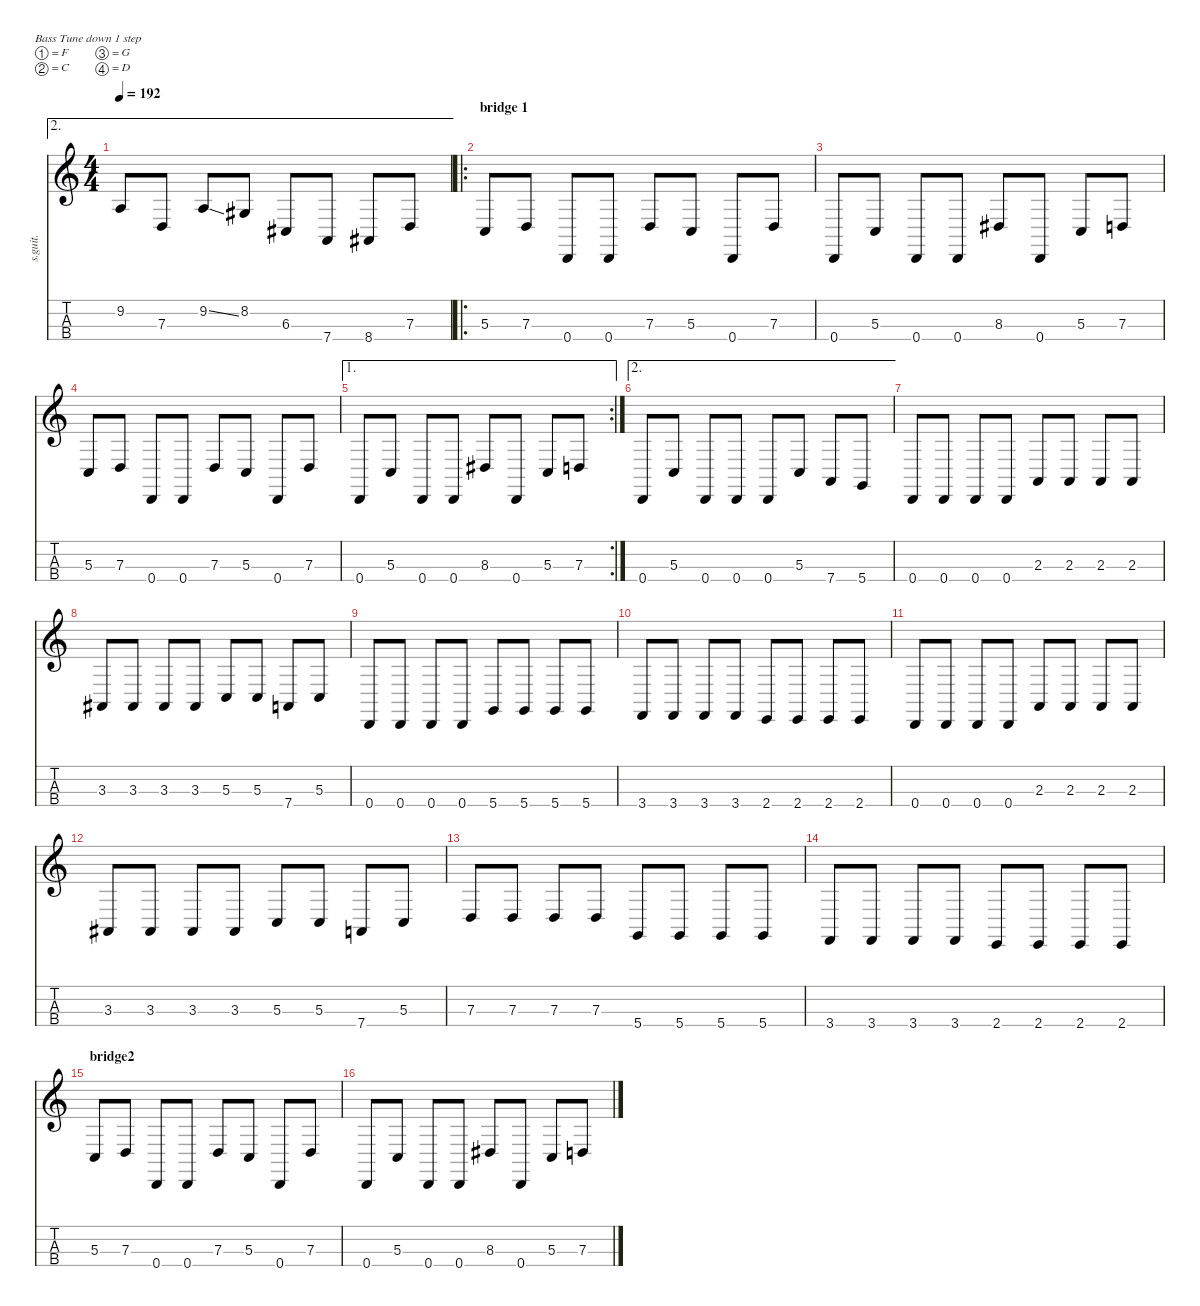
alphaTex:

\defaultSystemsLayout 4
\hideDynamics
\bracketExtendMode nobrackets
\track ("Henkka Blacksmith" "s.guit.") {instrument electricbasspick}
\staff {score tabs}
\tuning (F2 C2 G1 D1)
\ae 2
\ts (4 4)
\tempo 192
\clef g2
\ks c
9.2.8{lyrics (0 "") lyrics (1 "") lyrics (2 "") lyrics (3 "") lyrics (4 "") dy f} 7.3.8{lyrics (0 "") lyrics (1 "") lyrics (2 "") lyrics (3 "") lyrics (4 "")} 9.2{ss}.8{lyrics (0 "") lyrics (1 "") lyrics (2 "") lyrics (3 "") lyrics (4 "")} 8.2{acc #}.8{lyrics (0 "") lyrics (1 "") lyrics (2 "") lyrics (3 "") lyrics (4 "")} 6.3{acc #}.8{lyrics (0 "") lyrics (1 "") lyrics (2 "") lyrics (3 "") lyrics (4 "")} 7.4.8{lyrics (0 "") lyrics (1 "") lyrics (2 "") lyrics (3 "") lyrics (4 "")} 8.4{acc #}.8{lyrics (0 "") lyrics (1 "") lyrics (2 "") lyrics (3 "") lyrics (4 "")} 7.3.8{lyrics (0 "") lyrics (1 "") lyrics (2 "") lyrics (3 "") lyrics (4 "")} |
\ro
\section ("" "bridge 1")
5.3.8{lyrics (0 "") lyrics (1 "") lyrics (2 "") lyrics (3 "") lyrics (4 "")} 7.3.8{lyrics (0 "") lyrics (1 "") lyrics (2 "") lyrics (3 "") lyrics (4 "")} 0.4.8{lyrics (0 "") lyrics (1 "") lyrics (2 "") lyrics (3 "") lyrics (4 "")} 0.4.8{lyrics (0 "") lyrics (1 "") lyrics (2 "") lyrics (3 "") lyrics (4 "")} 7.3.8{lyrics (0 "") lyrics (1 "") lyrics (2 "") lyrics (3 "") lyrics (4 "")} 5.3.8{lyrics (0 "") lyrics (1 "") lyrics (2 "") lyrics (3 "") lyrics (4 "")} 0.4.8{lyrics (0 "") lyrics (1 "") lyrics (2 "") lyrics (3 "") lyrics (4 "")} 7.3.8{lyrics (0 "") lyrics (1 "") lyrics (2 "") lyrics (3 "") lyrics (4 "")} |
0.4.8{lyrics (0 "") lyrics (1 "") lyrics (2 "") lyrics (3 "") lyrics (4 "")} 5.3.8{lyrics (0 "") lyrics (1 "") lyrics (2 "") lyrics (3 "") lyrics (4 "")} 0.4.8{lyrics (0 "") lyrics (1 "") lyrics (2 "") lyrics (3 "") lyrics (4 "")} 0.4.8{lyrics (0 "") lyrics (1 "") lyrics (2 "") lyrics (3 "") lyrics (4 "")} 8.3{acc #}.8{lyrics (0 "") lyrics (1 "") lyrics (2 "") lyrics (3 "") lyrics (4 "")} 0.4.8{lyrics (0 "") lyrics (1 "") lyrics (2 "") lyrics (3 "") lyrics (4 "")} 5.3.8{lyrics (0 "") lyrics (1 "") lyrics (2 "") lyrics (3 "") lyrics (4 "")} 7.3.8{lyrics (0 "") lyrics (1 "") lyrics (2 "") lyrics (3 "") lyrics (4 "")} |
5.3.8{lyrics (0 "") lyrics (1 "") lyrics (2 "") lyrics (3 "") lyrics (4 "")} 7.3.8{lyrics (0 "") lyrics (1 "") lyrics (2 "") lyrics (3 "") lyrics (4 "")} 0.4.8{lyrics (0 "") lyrics (1 "") lyrics (2 "") lyrics (3 "") lyrics (4 "")} 0.4.8{lyrics (0 "") lyrics (1 "") lyrics (2 "") lyrics (3 "") lyrics (4 "")} 7.3.8{lyrics (0 "") lyrics (1 "") lyrics (2 "") lyrics (3 "") lyrics (4 "")} 5.3.8{lyrics (0 "") lyrics (1 "") lyrics (2 "") lyrics (3 "") lyrics (4 "")} 0.4.8{lyrics (0 "") lyrics (1 "") lyrics (2 "") lyrics (3 "") lyrics (4 "")} 7.3.8{lyrics (0 "") lyrics (1 "") lyrics (2 "") lyrics (3 "") lyrics (4 "")} |
\ae 1
\rc 2
0.4.8{lyrics (0 "") lyrics (1 "") lyrics (2 "") lyrics (3 "") lyrics (4 "")} 5.3.8{lyrics (0 "") lyrics (1 "") lyrics (2 "") lyrics (3 "") lyrics (4 "")} 0.4.8{lyrics (0 "") lyrics (1 "") lyrics (2 "") lyrics (3 "") lyrics (4 "")} 0.4.8{lyrics (0 "") lyrics (1 "") lyrics (2 "") lyrics (3 "") lyrics (4 "")} 8.3{acc #}.8{lyrics (0 "") lyrics (1 "") lyrics (2 "") lyrics (3 "") lyrics (4 "")} 0.4.8{lyrics (0 "") lyrics (1 "") lyrics (2 "") lyrics (3 "") lyrics (4 "")} 5.3.8{lyrics (0 "") lyrics (1 "") lyrics (2 "") lyrics (3 "") lyrics (4 "")} 7.3.8{lyrics (0 "") lyrics (1 "") lyrics (2 "") lyrics (3 "") lyrics (4 "")} |
\ae 2
0.4.8{lyrics (0 "") lyrics (1 "") lyrics (2 "") lyrics (3 "") lyrics (4 "")} 5.3.8{lyrics (0 "") lyrics (1 "") lyrics (2 "") lyrics (3 "") lyrics (4 "")} 0.4.8{lyrics (0 "") lyrics (1 "") lyrics (2 "") lyrics (3 "") lyrics (4 "")} 0.4.8{lyrics (0 "") lyrics (1 "") lyrics (2 "") lyrics (3 "") lyrics (4 "")} 0.4.8{lyrics (0 "") lyrics (1 "") lyrics (2 "") lyrics (3 "") lyrics (4 "")} 5.3.8{lyrics (0 "") lyrics (1 "") lyrics (2 "") lyrics (3 "") lyrics (4 "")} 7.4.8{lyrics (0 "") lyrics (1 "") lyrics (2 "") lyrics (3 "") lyrics (4 "")} 5.4.8{lyrics (0 "") lyrics (1 "") lyrics (2 "") lyrics (3 "") lyrics (4 "")} |
0.4.8{lyrics (0 "") lyrics (1 "") lyrics (2 "") lyrics (3 "") lyrics (4 "")} 0.4.8{lyrics (0 "") lyrics (1 "") lyrics (2 "") lyrics (3 "") lyrics (4 "")} 0.4.8{lyrics (0 "") lyrics (1 "") lyrics (2 "") lyrics (3 "") lyrics (4 "")} 0.4.8{lyrics (0 "") lyrics (1 "") lyrics (2 "") lyrics (3 "") lyrics (4 "")} 2.3.8{lyrics (0 "") lyrics (1 "") lyrics (2 "") lyrics (3 "") lyrics (4 "")} 2.3.8{lyrics (0 "") lyrics (1 "") lyrics (2 "") lyrics (3 "") lyrics (4 "")} 2.3.8{lyrics (0 "") lyrics (1 "") lyrics (2 "") lyrics (3 "") lyrics (4 "")} 2.3.8{lyrics (0 "") lyrics (1 "") lyrics (2 "") lyrics (3 "") lyrics (4 "")} |
3.3{acc #}.8{lyrics (0 "") lyrics (1 "") lyrics (2 "") lyrics (3 "") lyrics (4 "")} 3.3{acc #}.8{lyrics (0 "") lyrics (1 "") lyrics (2 "") lyrics (3 "") lyrics (4 "")} 3.3{acc #}.8{lyrics (0 "") lyrics (1 "") lyrics (2 "") lyrics (3 "") lyrics (4 "")} 3.3{acc #}.8{lyrics (0 "") lyrics (1 "") lyrics (2 "") lyrics (3 "") lyrics (4 "")} 5.3.8{lyrics (0 "") lyrics (1 "") lyrics (2 "") lyrics (3 "") lyrics (4 "")} 5.3.8{lyrics (0 "") lyrics (1 "") lyrics (2 "") lyrics (3 "") lyrics (4 "")} 7.4.8{lyrics (0 "") lyrics (1 "") lyrics (2 "") lyrics (3 "") lyrics (4 "")} 5.3.8{lyrics (0 "") lyrics (1 "") lyrics (2 "") lyrics (3 "") lyrics (4 "")} |
0.4.8{lyrics (0 "") lyrics (1 "") lyrics (2 "") lyrics (3 "") lyrics (4 "")} 0.4.8{lyrics (0 "") lyrics (1 "") lyrics (2 "") lyrics (3 "") lyrics (4 "")} 0.4.8{lyrics (0 "") lyrics (1 "") lyrics (2 "") lyrics (3 "") lyrics (4 "")} 0.4.8{lyrics (0 "") lyrics (1 "") lyrics (2 "") lyrics (3 "") lyrics (4 "")} 5.4.8{lyrics (0 "") lyrics (1 "") lyrics (2 "") lyrics (3 "") lyrics (4 "")} 5.4.8{lyrics (0 "") lyrics (1 "") lyrics (2 "") lyrics (3 "") lyrics (4 "")} 5.4.8{lyrics (0 "") lyrics (1 "") lyrics (2 "") lyrics (3 "") lyrics (4 "")} 5.4.8{lyrics (0 "") lyrics (1 "") lyrics (2 "") lyrics (3 "") lyrics (4 "")} |
3.4.8{lyrics (0 "") lyrics (1 "") lyrics (2 "") lyrics (3 "") lyrics (4 "")} 3.4.8{lyrics (0 "") lyrics (1 "") lyrics (2 "") lyrics (3 "") lyrics (4 "")} 3.4.8{lyrics (0 "") lyrics (1 "") lyrics (2 "") lyrics (3 "") lyrics (4 "")} 3.4.8{lyrics (0 "") lyrics (1 "") lyrics (2 "") lyrics (3 "") lyrics (4 "")} 2.4.8{lyrics (0 "") lyrics (1 "") lyrics (2 "") lyrics (3 "") lyrics (4 "")} 2.4.8{lyrics (0 "") lyrics (1 "") lyrics (2 "") lyrics (3 "") lyrics (4 "")} 2.4.8{lyrics (0 "") lyrics (1 "") lyrics (2 "") lyrics (3 "") lyrics (4 "")} 2.4.8{lyrics (0 "") lyrics (1 "") lyrics (2 "") lyrics (3 "") lyrics (4 "")} |
0.4.8{lyrics (0 "") lyrics (1 "") lyrics (2 "") lyrics (3 "") lyrics (4 "")} 0.4.8{lyrics (0 "") lyrics (1 "") lyrics (2 "") lyrics (3 "") lyrics (4 "")} 0.4.8{lyrics (0 "") lyrics (1 "") lyrics (2 "") lyrics (3 "") lyrics (4 "")} 0.4.8{lyrics (0 "") lyrics (1 "") lyrics (2 "") lyrics (3 "") lyrics (4 "")} 2.3.8{lyrics (0 "") lyrics (1 "") lyrics (2 "") lyrics (3 "") lyrics (4 "")} 2.3.8{lyrics (0 "") lyrics (1 "") lyrics (2 "") lyrics (3 "") lyrics (4 "")} 2.3.8{lyrics (0 "") lyrics (1 "") lyrics (2 "") lyrics (3 "") lyrics (4 "")} 2.3.8{lyrics (0 "") lyrics (1 "") lyrics (2 "") lyrics (3 "") lyrics (4 "")} |
3.3{acc #}.8{lyrics (0 "") lyrics (1 "") lyrics (2 "") lyrics (3 "") lyrics (4 "")} 3.3{acc #}.8{lyrics (0 "") lyrics (1 "") lyrics (2 "") lyrics (3 "") lyrics (4 "")} 3.3{acc #}.8{lyrics (0 "") lyrics (1 "") lyrics (2 "") lyrics (3 "") lyrics (4 "")} 3.3{acc #}.8{lyrics (0 "") lyrics (1 "") lyrics (2 "") lyrics (3 "") lyrics (4 "")} 5.3.8{lyrics (0 "") lyrics (1 "") lyrics (2 "") lyrics (3 "") lyrics (4 "")} 5.3.8{lyrics (0 "") lyrics (1 "") lyrics (2 "") lyrics (3 "") lyrics (4 "")} 7.4.8{lyrics (0 "") lyrics (1 "") lyrics (2 "") lyrics (3 "") lyrics (4 "")} 5.3.8{lyrics (0 "") lyrics (1 "") lyrics (2 "") lyrics (3 "") lyrics (4 "")} |
7.3.8{lyrics (0 "") lyrics (1 "") lyrics (2 "") lyrics (3 "") lyrics (4 "")} 7.3.8{lyrics (0 "") lyrics (1 "") lyrics (2 "") lyrics (3 "") lyrics (4 "")} 7.3.8{lyrics (0 "") lyrics (1 "") lyrics (2 "") lyrics (3 "") lyrics (4 "")} 7.3.8{lyrics (0 "") lyrics (1 "") lyrics (2 "") lyrics (3 "") lyrics (4 "")} 5.4.8{lyrics (0 "") lyrics (1 "") lyrics (2 "") lyrics (3 "") lyrics (4 "")} 5.4.8{lyrics (0 "") lyrics (1 "") lyrics (2 "") lyrics (3 "") lyrics (4 "")} 5.4.8{lyrics (0 "") lyrics (1 "") lyrics (2 "") lyrics (3 "") lyrics (4 "")} 5.4.8{lyrics (0 "") lyrics (1 "") lyrics (2 "") lyrics (3 "") lyrics (4 "")} |
3.4.8{lyrics (0 "") lyrics (1 "") lyrics (2 "") lyrics (3 "") lyrics (4 "")} 3.4.8{lyrics (0 "") lyrics (1 "") lyrics (2 "") lyrics (3 "") lyrics (4 "")} 3.4.8{lyrics (0 "") lyrics (1 "") lyrics (2 "") lyrics (3 "") lyrics (4 "")} 3.4.8{lyrics (0 "") lyrics (1 "") lyrics (2 "") lyrics (3 "") lyrics (4 "")} 2.4.8{lyrics (0 "") lyrics (1 "") lyrics (2 "") lyrics (3 "") lyrics (4 "")} 2.4.8{lyrics (0 "") lyrics (1 "") lyrics (2 "") lyrics (3 "") lyrics (4 "")} 2.4.8{lyrics (0 "") lyrics (1 "") lyrics (2 "") lyrics (3 "") lyrics (4 "")} 2.4.8{lyrics (0 "") lyrics (1 "") lyrics (2 "") lyrics (3 "") lyrics (4 "")} |
\section ("" "bridge2")
5.3.8{lyrics (0 "") lyrics (1 "") lyrics (2 "") lyrics (3 "") lyrics (4 "")} 7.3.8{lyrics (0 "") lyrics (1 "") lyrics (2 "") lyrics (3 "") lyrics (4 "")} 0.4.8{lyrics (0 "") lyrics (1 "") lyrics (2 "") lyrics (3 "") lyrics (4 "")} 0.4.8{lyrics (0 "") lyrics (1 "") lyrics (2 "") lyrics (3 "") lyrics (4 "")} 7.3.8{lyrics (0 "") lyrics (1 "") lyrics (2 "") lyrics (3 "") lyrics (4 "")} 5.3.8{lyrics (0 "") lyrics (1 "") lyrics (2 "") lyrics (3 "") lyrics (4 "")} 0.4.8{lyrics (0 "") lyrics (1 "") lyrics (2 "") lyrics (3 "") lyrics (4 "")} 7.3.8{lyrics (0 "") lyrics (1 "") lyrics (2 "") lyrics (3 "") lyrics (4 "")} |
0.4.8{lyrics (0 "") lyrics (1 "") lyrics (2 "") lyrics (3 "") lyrics (4 "")} 5.3.8{lyrics (0 "") lyrics (1 "") lyrics (2 "") lyrics (3 "") lyrics (4 "")} 0.4.8{lyrics (0 "") lyrics (1 "") lyrics (2 "") lyrics (3 "") lyrics (4 "")} 0.4.8{lyrics (0 "") lyrics (1 "") lyrics (2 "") lyrics (3 "") lyrics (4 "")} 8.3{acc #}.8{lyrics (0 "") lyrics (1 "") lyrics (2 "") lyrics (3 "") lyrics (4 "")} 0.4.8{lyrics (0 "") lyrics (1 "") lyrics (2 "") lyrics (3 "") lyrics (4 "")} 5.3.8{lyrics (0 "") lyrics (1 "") lyrics (2 "") lyrics (3 "") lyrics (4 "")} 7.3.8{lyrics (0 "") lyrics (1 "") lyrics (2 "") lyrics (3 "") lyrics (4 "")}
